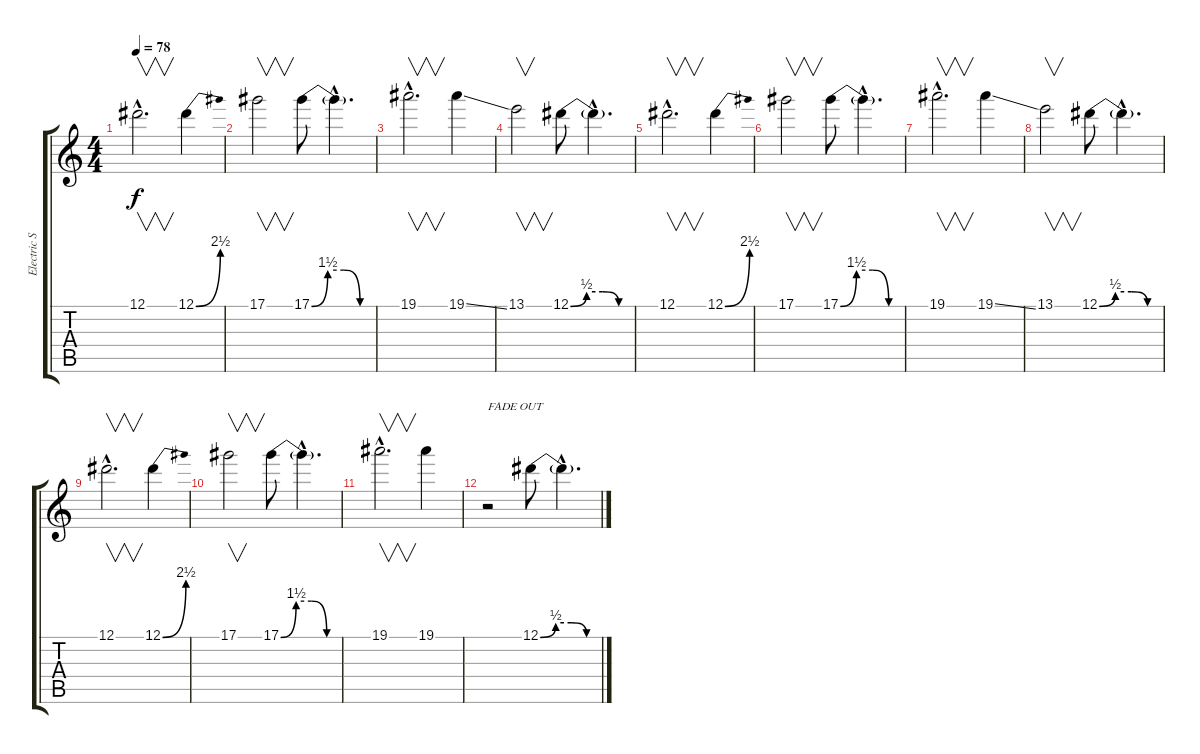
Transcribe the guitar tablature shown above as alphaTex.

\track ("Electric Slide+Solo" "Electric S") {instrument overdrivenguitar}
\staff {score tabs}
\tuning (Eb4 Bb3 Gb3 Db3 Ab2 Eb2) {hide}
\ts (4 4)
\tempo 78
\clef g2
\ks c
12.1{hac}.2{v d dy f} 12.1{be (bend 0 0 60 10)}.4 |
17.1.2{v} 17.1{be (custom 0 0 15 6 30 6 45 0 60 0)}.8 17.1{hac t}.4{d} |
19.1{hac}.2{v d} 19.1{ss}.4 |
13.1.2{v} 12.1{be (custom 0 0 15 2 30 2 45 0 60 0)}.8 12.1{hac t}.4{d} |
12.1{hac}.2{v d} 12.1{be (bend 0 0 60 10)}.4 |
17.1.2{v} 17.1{be (custom 0 0 15 6 30 6 45 0 60 0)}.8 17.1{hac t}.4{d} |
19.1{hac}.2{v d} 19.1{ss}.4 |
13.1.2{v} 12.1{be (custom 0 0 15 2 30 2 45 0 60 0)}.8 12.1{hac t}.4{d} |
12.1{hac}.2{v d} 12.1{be (bend 0 0 60 10)}.4 |
17.1.2{v} 17.1{be (custom 0 0 15 6 30 6 45 0 60 0)}.8 17.1{hac t}.4{d} |
19.1{hac}.2{v d} 19.1.4 |
r.2{txt "FADE OUT"} 12.1{be (custom 0 0 15 2 30 2 45 0 60 0)}.8 12.1{hac t}.4{d}
